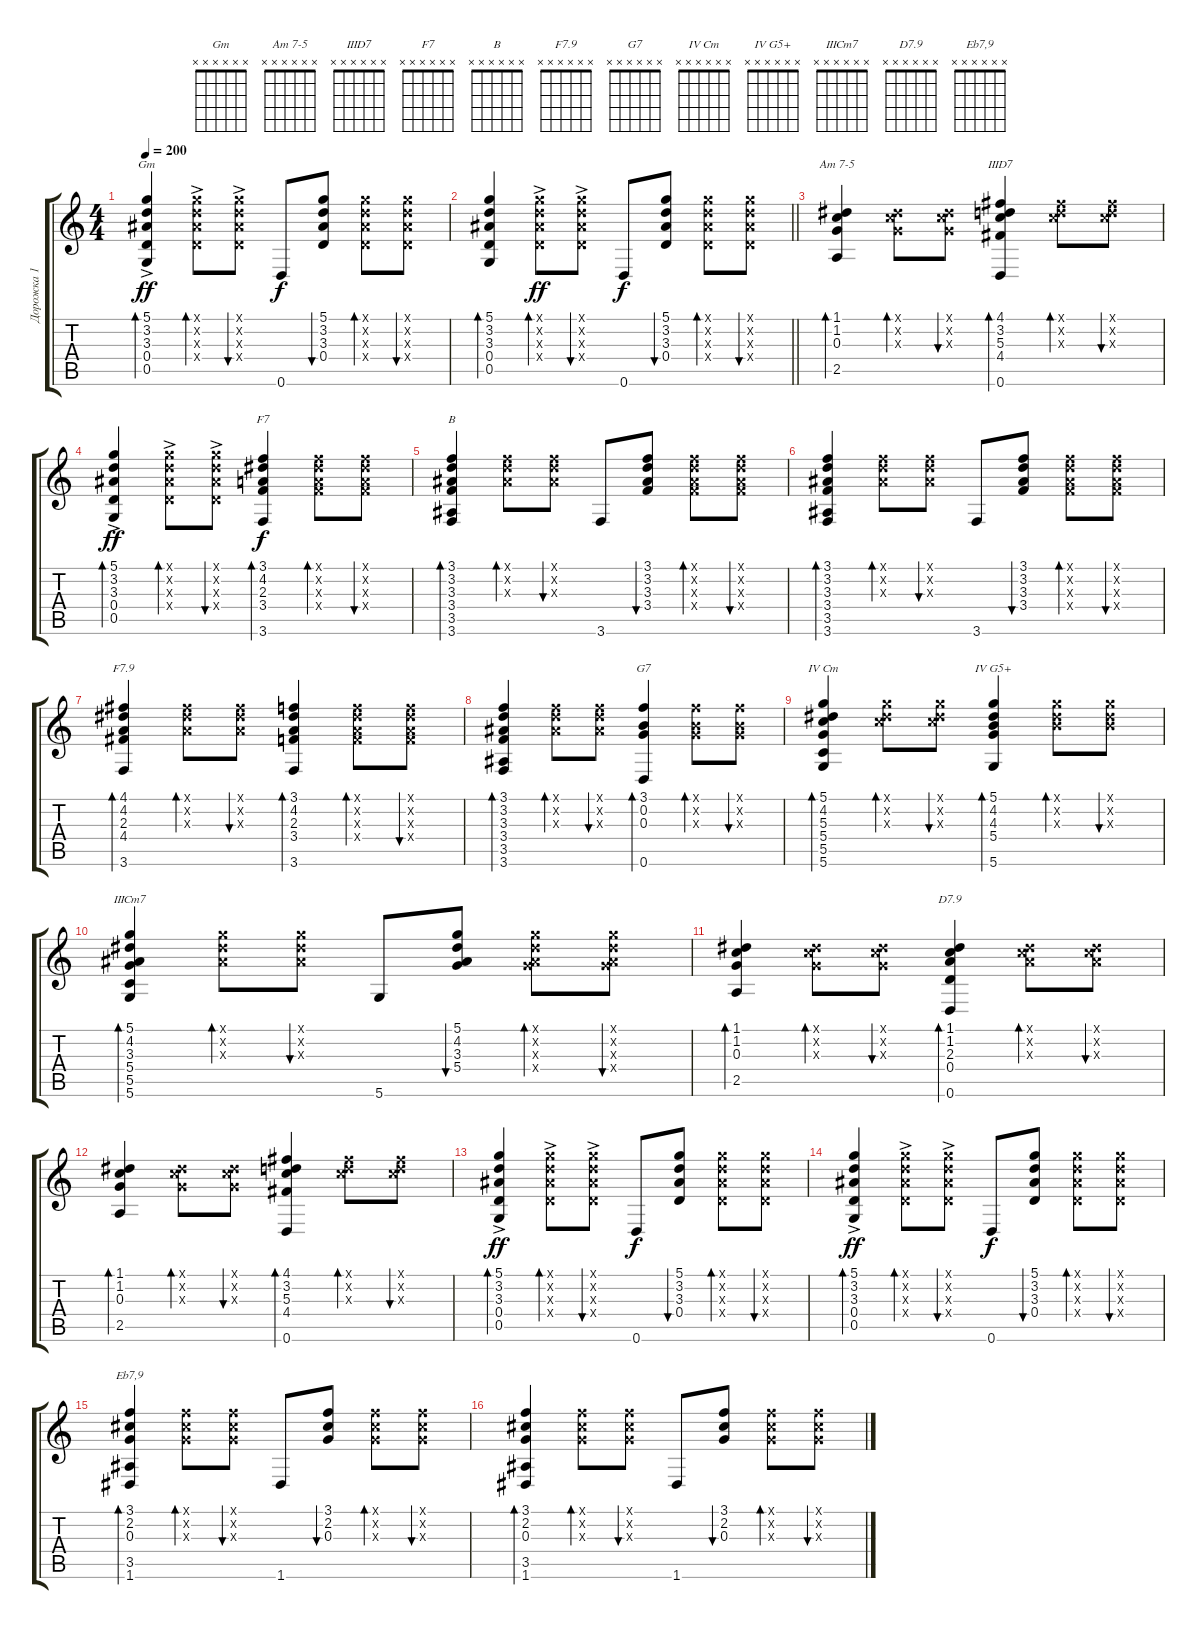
\track ("Дорожка 1" "Дорожка 1") {instrument acousticguitarsteel}
\staff {score tabs}
\tuning (D4 B3 G3 D3 G2 D2) {hide}
\chord ("Gm" x x x x x x)
\chord ("Am 7-5" x x x x x x)
\chord ("IIID7" x x x x x x)
\chord ("F7" x x x x x x)
\chord ("B" x x x x x x)
\chord ("F7.9" x x x x x x)
\chord ("G7" x x x x x x)
\chord ("IV Cm" x x x x x x)
\chord ("IV G5+" x x x x x x)
\chord ("IIICm7" x x x x x x)
\chord ("D7.9" x x x x x x)
\chord ("Eb7,9" x x x x x x)
\ts (4 4)
\tempo 200
\clef g2
\ks c
(5.1 3.2 3.3{ac} 0.4 0.5{ac}).4{bd 30 ch "Gm" dy ff} (5.1{x} 3.2{x} 3.3{x} 0.4{ac x}).8{bd 30} (5.1{x} 3.2{x} 3.3{ac x} 0.4{x}).8{bu 30} 0.6.8{dy f} (5.1 3.2 3.3 0.4).8{bu 30} (5.1{x} 3.2{x} 3.3{x} 0.4{x}).8{bd 30} (5.1{x} 3.2{x} 3.3{x} 0.4{x}).8{bu 30} |
\barLineRight lightlight
(5.1 3.2 3.3 0.4 0.5).4{bd 30} (5.1{x} 3.2{x} 3.3{x} 0.4{ac x}).8{bd 30 dy ff} (5.1{x} 3.2{x} 3.3{ac x} 0.4{x}).8{bu 30} 0.6.8{dy f} (5.1 3.2 3.3 0.4).8{bu 30} (5.1{x} 3.2{x} 3.3{x} 0.4{x}).8{bd 30} (5.1{x} 3.2{x} 3.3{x} 0.4{x}).8{bu 30} |
(1.1 1.2 0.3 2.5).4{bd 30 ch "Am 7-5"} (1.1{x} 1.2{x} 0.3{x}).8{bd 30} (1.1{x} 1.2{x} 0.3{x}).8{bu 30} (4.1 3.2 5.3 4.4 0.6).4{bd 30 ch "IIID7"} (4.1{x} 3.2{x} 5.3{x}).8{bd 30} (4.1{x} 3.2{x} 5.3{x}).8{bu 30} |
(5.1 3.2 3.3{ac} 0.4 0.5{ac}).4{bd 30 dy ff} (5.1{x} 3.2{x} 3.3{x} 0.4{ac x}).8{bd 30} (5.1{x} 3.2{x} 3.3{ac x} 0.4{x}).8{bu 30} (3.1 4.2 2.3 3.4 3.6).4{bd 30 ch "F7" dy f} (3.1{x} 4.2{x} 2.3{x} 3.4{x}).8{bd 30} (3.1{x} 4.2{x} 2.3{x} 3.4{x}).8{bu 30} |
(3.1 3.2 3.3 3.4 3.5 3.6).4{bd 30 ch "B"} (3.1{x} 3.2{x} 3.3{x}).8{bd 30} (3.1{x} 3.2{x} 3.3{x}).8{bu 30} 3.6.8 (3.1 3.2 3.3 3.4).8{bu 30} (3.1{x} 3.2{x} 3.3{x} 3.4{x}).8{bd 30} (3.1{x} 3.2{x} 3.3{x} 3.4{x}).8{bu 30} |
(3.1 3.2 3.3 3.4 3.5 3.6).4{bd 30} (3.1{x} 3.2{x} 3.3{x}).8{bd 30} (3.1{x} 3.2{x} 3.3{x}).8{bu 30} 3.6.8 (3.1 3.2 3.3 3.4).8{bu 30} (3.1{x} 3.2{x} 3.3{x} 3.4{x}).8{bd 30} (3.1{x} 3.2{x} 3.3{x} 3.4{x}).8{bu 30} |
(4.1 4.2 2.3 4.4 3.6).4{bd 30 ch "F7.9"} (4.1{x} 4.2{x} 2.3{x}).8{bd 30} (4.1{x} 4.2{x} 2.3{x}).8{bu 30} (3.1 4.2 2.3 3.4 3.6).4{bd 30} (3.1{x} 4.2{x} 2.3{x} 3.4{x}).8{bd 30} (3.1{x} 4.2{x} 2.3{x} 3.4{x}).8{bu 30} |
(3.1 3.2 3.3 3.4 3.5 3.6).4{bd 30} (3.1{x} 3.2{x} 3.3{x}).8{bd 30} (3.1{x} 3.2{x} 3.3{x}).8{bu 30} (3.1 0.2 0.3 0.6).4{bd 30 ch "G7"} (3.1{x} 0.2{x} 0.3{x}).8{bd 30} (3.1{x} 0.2{x} 0.3{x}).8{bu 30} |
(5.1 4.2 5.3 5.4 5.5 5.6).4{bd 30 ch "IV Cm"} (5.1{x} 4.2{x} 5.3{x}).8{bd 30} (5.1{x} 4.2{x} 5.3{x}).8{bu 30} (5.1 4.2 4.3 5.4 5.6).4{bd 30 ch "IV G5+"} (5.1{x} 4.2{x} 4.3{x}).8{bd 30} (5.1{x} 4.2{x} 4.3{x}).8{bu 30} |
(5.1 4.2 3.3 5.4 5.5 5.6).4{bd 30 ch "IIICm7"} (5.1{x} 4.2{x} 3.3{x}).8{bd 30} (5.1{x} 4.2{x} 3.3{x}).8{bu 30} 5.6.8 (5.1 4.2 3.3 5.4).8{bu 30} (5.1{x} 4.2{x} 3.3{x} 5.4{x}).8{bd 30} (5.1{x} 4.2{x} 3.3{x} 5.4{x}).8{bu 30} |
(1.1 1.2 0.3 2.5).4{bd 30} (1.1{x} 1.2{x} 0.3{x}).8{bd 30} (1.1{x} 1.2{x} 0.3{x}).8{bu 30} (1.1 1.2 2.3 0.4 0.6).4{bd 30 ch "D7.9"} (1.1{x} 1.2{x} 2.3{x}).8{bd 30} (1.1{x} 1.2{x} 2.3{x}).8{bu 30} |
(1.1 1.2 0.3 2.5).4{bd 30} (1.1{x} 1.2{x} 0.3{x}).8{bd 30} (1.1{x} 1.2{x} 0.3{x}).8{bu 30} (4.1 3.2 5.3 4.4 0.6).4{bd 30} (4.1{x} 3.2{x} 5.3{x}).8{bd 30} (4.1{x} 3.2{x} 5.3{x}).8{bu 30} |
(5.1 3.2 3.3{ac} 0.4 0.5{ac}).4{bd 30 dy ff} (5.1{x} 3.2{x} 3.3{x} 0.4{ac x}).8{bd 30} (5.1{x} 3.2{x} 3.3{ac x} 0.4{x}).8{bu 30} 0.6.8{dy f} (5.1 3.2 3.3 0.4).8{bu 30} (5.1{x} 3.2{x} 3.3{x} 0.4{x}).8{bd 30} (5.1{x} 3.2{x} 3.3{x} 0.4{x}).8{bu 30} |
(5.1 3.2 3.3{ac} 0.4 0.5{ac}).4{bd 30 dy ff} (5.1{x} 3.2{x} 3.3{x} 0.4{ac x}).8{bd 30} (5.1{x} 3.2{x} 3.3{ac x} 0.4{x}).8{bu 30} 0.6.8{dy f} (5.1 3.2 3.3 0.4).8{bu 30} (5.1{x} 3.2{x} 3.3{x} 0.4{x}).8{bd 30} (5.1{x} 3.2{x} 3.3{x} 0.4{x}).8{bu 30} |
(3.1 2.2 0.3 3.5 1.6).4{bd 30 ch "Eb7,9"} (3.1{x} 2.2{x} 0.3{x}).8{bd 30} (3.1{x} 2.2{x} 0.3{x}).8{bu 30} 1.6.8 (3.1 2.2 0.3).8{bu 30} (3.1{x} 2.2{x} 0.3{x}).8{bd 30} (3.1{x} 2.2{x} 0.3{x}).8{bu 30} |
(3.1 2.2 0.3 3.5 1.6).4{bd 30} (3.1{x} 2.2{x} 0.3{x}).8{bd 30} (3.1{x} 2.2{x} 0.3{x}).8{bu 30} 1.6.8 (3.1 2.2 0.3).8{bu 30} (3.1{x} 2.2{x} 0.3{x}).8{bd 30} (3.1{x} 2.2{x} 0.3{x}).8{bu 30}
